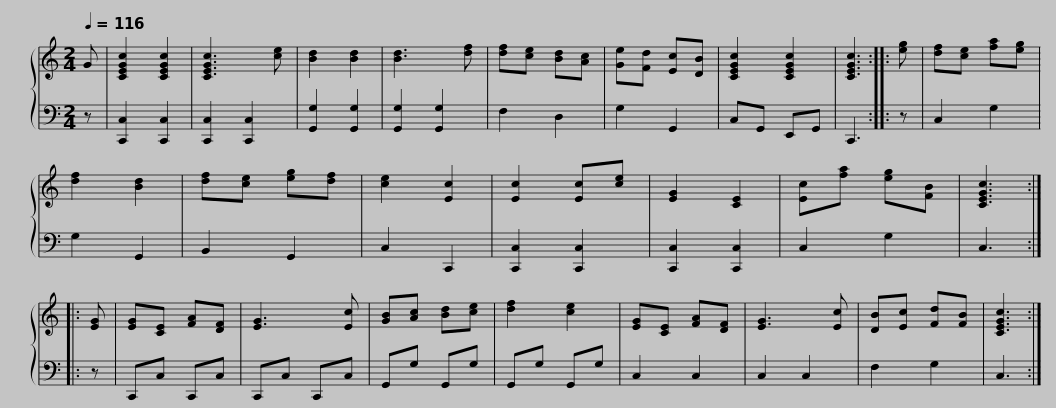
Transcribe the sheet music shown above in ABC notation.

X:1
%%score { 1 | 2 }
L:1/8
Q:1/4=116
M:2/4
I:linebreak $
K:C
V:1 treble
V:2 bass
V:1
 G | [CEGc]2 [CEGc]2 | [CEGc]3 [ce] | [Bd]2 [Bd]2 | [Bd]3 [df] | %5
 [df][ce] [Bd][Ac] | [Ge][Fd] [Ec][DB] | [CEGc]2 [CEGc]2 | [CEGc]3 :: [eg] | %10
 [df][ce] [fa][eg] | [df]2 [Bd]2 | [df][ce] [eg][df] |$ [ce]2 [Ec]2 | [Ec]2 [Ec][ce] | %15
 [EG]2 [CE]2 | [Ec][fa] [eg][FB] | [CEGc]3 :: [EG] | [EG][CE] [FA][DF] | %20
 [EG]3 [Ec] | [GB][Ac] [Bd][ce] | [df]2 [ce]2 | [EG][CE] [FA][DF] | [EG]3 [Ec] |$ %25
 [DB][Ec] [Fd][FB] | [CEGc]3 :| %27
V:2
 z | [C,,C,]2 [C,,C,]2 | [C,,C,]2 [C,,C,]2 | [G,,G,]2 [G,,G,]2 | [G,,G,]2 [G,,G,]2 | %5
 F,2 D,2 | G,2 G,,2 | C,G,, E,,G,, | C,,3 :: z | %10
 C,2 G,2 | G,2 G,,2 | B,,2 G,,2 |$ C,2 C,,2 | [C,,C,]2 [C,,C,]2 | %15
 [C,,C,]2 [C,,C,]2 | C,2 G,2 | C,3 :: z | C,,C, C,,C, | %20
 C,,C, C,,C, | G,,G, G,,G, | G,,G, G,,G, | C,2 C,2 | C,2 C,2 |$ %25
 F,2 G,2 | C,3 :| %27
